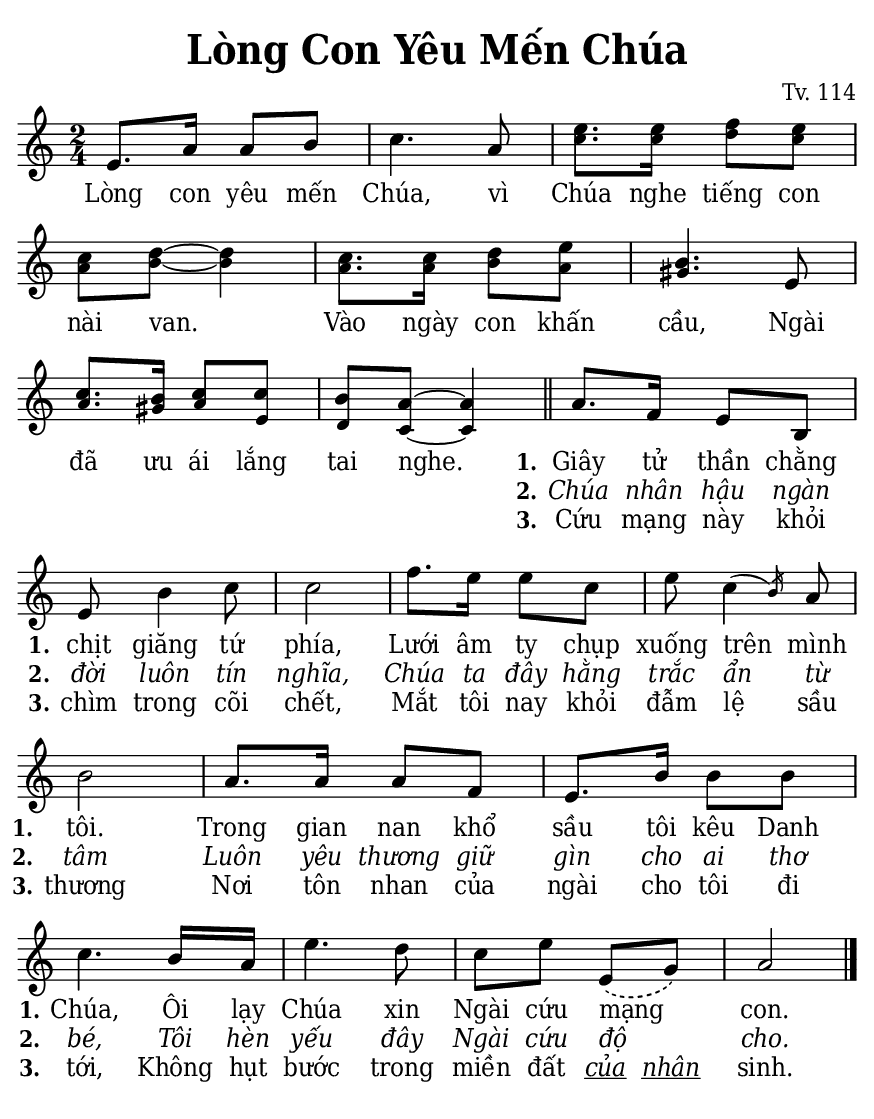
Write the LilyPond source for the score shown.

% Cài đặt chung\
\version "2.22.1"
\include "english.ly"

\header {
  title = \markup { \fontsize #1 "Lòng Con Yêu Mến Chúa" }
  composer = "Tv. 114"
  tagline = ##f
}

% Nhạc phiên khúc
nhacPhienKhucSop = \relative c' {
  e8. a16 a8 b |
  c4. a8 |
  e'8. e16 f8 e |
  c d ~ d4 |
  c8. c16 d8 e |
  b4. e,8 |
  c'8. b16 c8 c |
  b a ~ a4 \bar "||"
  
  a8. f16 e8 b |
  e b'4 c8 |
  c2 |
  f8. e16 e8 c |
  e
  \afterGrace c4 ({
    \override Flag.stroke-style = #"grace"
    b16)}
  \revert Flag.stroke-style
  a8 |
  b2 |
  a8. a16 a8 f |
  e8. b'16 b8 b |
  c4. b16 a |
  e'4. d8 |
  c e
  \once \phrasingSlurDashed
  e, \(g\) |
  a2 \bar "|."
}

nhacPhienKhucAlto = \relative c' {
  e8. a16 a8 b |
  c4. a8 |
  c8. c16 d8 c |
  a b ~ b4 |
  a8. a16 b8 a |
  gs4. e8 |
  a8. gs16 a8 e |
  d c ~ c4
}

% Lời phiên khúc
loiPhienKhucSop = \lyrics {
  %\set stanza = "ĐK:"
  Lòng con yêu mến Chúa,
  vì Chúa nghe tiếng con nài van.
  Vào ngày con khấn cầu,
  Ngài đã ưu ái lắng tai nghe.
  <<
    {
      \set stanza = "1."
      Giây tử thần chằng chịt giăng tứ phía,
      Lưới âm ty chụp xuống trên mình tôi.
      Trong gian nan khổ sầu
      tôi kêu Danh Chúa,
      Ôi lạy Chúa xin Ngài cứu mạng _ con.
    }
    \new Lyrics {
	    \set associatedVoice = "beSop"
	    \set stanza = "2."
      \override Lyrics.LyricText.font-shape = #'italic
	    Chúa nhân hậu ngàn đời luôn tín nghĩa,
	    Chúa ta đây hằng trắc ẩn từ tâm
	    Luôn yêu thương giữ gìn cho ai thơ bé,
	    Tôi hèn yếu đây Ngài cứu độ _ cho.
    }
    \new Lyrics {
	    \set associatedVoice = "beSop"
	    \set stanza = "3."
	    Cứu mạng này khỏi chìm trong cõi chết,
	    Mắt tôi nay khỏi đẫm lệ sầu thương
	    Nơi tôn nhan của ngài cho tôi đi tới,
	    Không hụt bước trong miền đất
	    \markup { \italic \underline "của" }
	    \markup { \italic \underline "nhân" }
	    sinh.
    }
  >>
}

% Dàn trang
\paper {
  #(set-paper-size "a5")
  top-margin = 3\mm
  bottom-margin = 3\mm
  left-margin = 3\mm
  right-margin = 3\mm
  indent = #0
  #(define fonts
	 (make-pango-font-tree "Deja Vu Serif Condensed"
	 		       "Deja Vu Serif Condensed"
			       "Deja Vu Serif Condensed"
			       (/ 20 20)))
  print-page-number = ##f
  system-system-spacing = #'((basic-distance . 0.1) (padding . 2.5))
}

TongNhip = {
  \key c \major \time 2/4
  \set Timing.beamExceptions = #'()
  \set Timing.baseMoment = #(ly:make-moment 1/4)
}

% mã nguồn cho những chức năng chưa hỗ trợ trong phiên bản lilypond hiện tại
% cung cấp bởi cộng đồng lilypond khi gửi email đến lilypond-user@gnu.org
% Đổi kích thước nốt cho bè phụ
notBePhu =
#(define-music-function (font-size music) (number? ly:music?)
   (for-some-music
     (lambda (m)
       (if (music-is-of-type? m 'rhythmic-event)
           (begin
             (set! (ly:music-property m 'tweaks)
                   (cons `(font-size . ,font-size)
                         (ly:music-property m 'tweaks)))
             #t)
           #f))
     music)
   music)

% in số phiên khúc trên mỗi dòng
#(define (add-grob-definition grob-name grob-entry)
    (set! all-grob-descriptions
          (cons ((@@ (lily) completize-grob-entry)
                 (cons grob-name grob-entry))
                all-grob-descriptions)))

#(add-grob-definition
   'StanzaNumberSpanner
   `((direction . ,LEFT)
     (font-series . bold)
     (padding . 1)
     (side-axis . ,X)
     (stencil . ,ly:text-interface::print)
     (X-offset . ,ly:side-position-interface::x-aligned-side)
     (Y-extent . ,grob::always-Y-extent-from-stencil)
     (meta . ((class . Spanner)
              (interfaces . (font-interface
                             side-position-interface
                             stanza-number-interface
                             text-interface))))))

\layout {
   \context {
     \Global
     \grobdescriptions #all-grob-descriptions
   }
   \context {
     \Score
     \remove Stanza_number_align_engraver
     \consists
       #(lambda (context)
          (let ((texts '())
                (syllables '()))
            (make-engraver
             (acknowledgers
              ((stanza-number-interface engraver grob source-engraver)
                 (set! texts (cons grob texts)))
              ((lyric-syllable-interface engraver grob source-engraver)
                 (set! syllables (cons grob syllables))))
             ((stop-translation-timestep engraver)
                (for-each
                 (lambda (text)
                   (for-each
                    (lambda (syllable)
                      (ly:pointer-group-interface::add-grob text
'side-support-elements syllable))
                    syllables))
                 texts)
                (set! syllables '())))))
   }
   \context {
     \Lyrics
     \remove Stanza_number_engraver
     \consists
       #(lambda (context)
          (let ((text #f)
                (last-stanza #f))
            (make-engraver
             ((process-music engraver)
                (let ((stanza (ly:context-property context 'stanza #f)))
                  (if (and stanza (not (equal? stanza last-stanza)))
                      (let ((column (ly:context-property context
'currentCommandColumn)))
                        (set! last-stanza stanza)
                        (if text
                            (ly:spanner-set-bound! text RIGHT column))

                        (set! text (ly:engraver-make-grob engraver
'StanzaNumberSpanner '()))
                        (ly:grob-set-property! text 'text stanza)
                        (ly:spanner-set-bound! text LEFT column)))))
             ((finalize engraver)
                (if text
                    (let ((column (ly:context-property context
'currentCommandColumn)))
                      (ly:spanner-set-bound! text RIGHT column)))))))
     \override StanzaNumberSpanner.horizon-padding = 10000
   }
}
% kết thúc mã nguồn

\score {
  \new ChoirStaff <<
    \new Staff \with {
        \consists "Merge_rests_engraver"
        printPartCombineTexts = ##f
      }
      <<
      \new Voice \TongNhip \partCombine 
        \nhacPhienKhucSop
        \notBePhu -1 { \nhacPhienKhucAlto }
      \new NullVoice = beSop \nhacPhienKhucSop
      \new Lyrics \lyricsto beSop \loiPhienKhucSop
      >>
  >>
  \layout {
    \override Lyrics.LyricSpace.minimum-distance = #1.5
    \override Score.BarNumber.break-visibility = ##(#f #f #f)
    \override Score.SpacingSpanner.uniform-stretching = ##t
  } 
}
